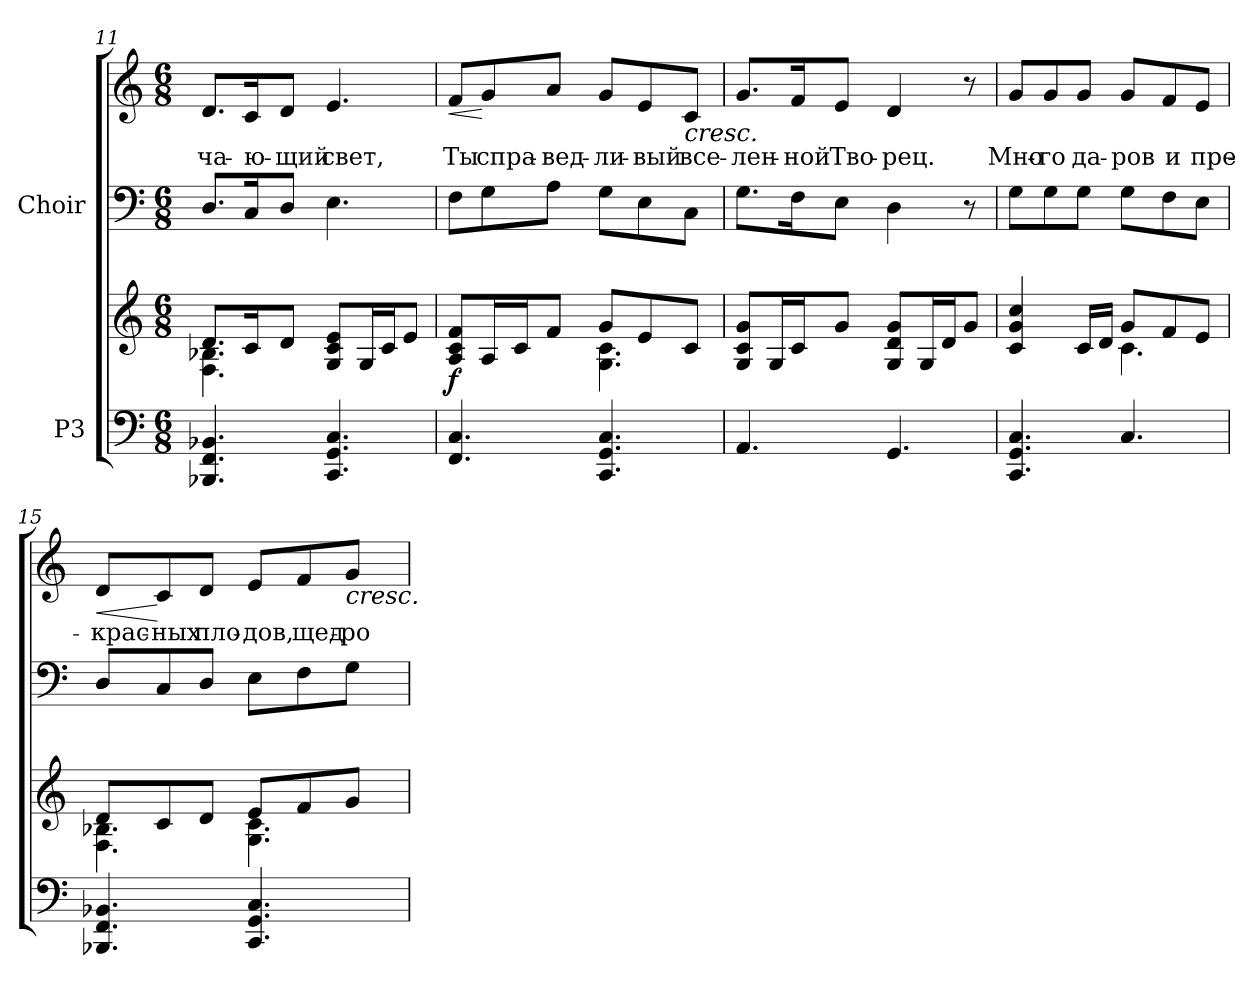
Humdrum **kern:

**kern	**kern	**dynam	**kern	**kern	**text	**dynam
*part2	*part2	*part2	*part1	*part1	*part1	*part1
*staff4	*staff3	*staff3/4	*staff2	*staff1	*staff1	*staff1/2
*I"P3	*	*	*I"Choir	*	*	*
*clefF4	*clefG2	*	*clefF4	*clefG2	*	*
*k[]	*k[]	*	*k[]	*k[]	*	*
*C:	*C:	*	*C:	*C:	*	*
*M6/8	*M6/8	*	*M6/8	*M6/8	*	*
=11	=11	=11	=11	=11	=11	=11
*	*^	*	*	*	*	*
!	!	!	!	!	!	!LO:LY:b:color=#000000	!
4.BBB-Xi/ 4.FFi 4.BB-Xi	8.di/L	4.Fi\ 4.B-Xi	.	8.Di/L	8.di/L	-ча-	.
!	!	!	!	!	!	!LO:LY:b:color=#000000	!
.	16ci/k	.	.	16Ci/k	16ci/k	-ю-	.
!	!	!	!	!	!	!LO:LY:b:color=#000000	!
.	8di/J	.	.	8Di/J	8di/J	-щий	.
!	!	!	!	!	!	!LO:LY:b:color=#000000	!
4.CCi/ 4.GGi 4.Ci	8Gi/ 8ci 8eiL	4.ryy	.	4.Ei\	4.ei/	свет,	.
.	16Gi/L	.	.	.	.	.	.
.	16ci/J	.	.	.	.	.	.
.	8ei/J	.	.	.	.	.	.
=12	=12	=12	=12	=12	=12	=12	=12
!	!	!	!	!	!	!LO:LY:b:color=#000000	!LO:HP:b
4.FFi/ 4.Ci	8Ai/ 8ci 8fiL	4.ryy	f	8Fi\L	8fi/L	Ты	<
!	!	!	!	!	!	!LO:LY:b:color=#000000	!
.	16Ai/L	.	.	8Gi\	8gi/	спра-	[
.	16ci/J	.	.	.	.	.	.
!	!	!	!	!	!	!LO:LY:b:color=#000000	!
.	8fi/J	.	.	8Ai\J	8ai/J	-вед-	.
!	!	!	!	!	!	!LO:LY:b:color=#000000	!
4.CCi/ 4.GGi 4.Ci	8gi/L	4.Gi\ 4.ci	.	8Gi\L	8gi/L	-ли-	.
!	!	!	!	!	!	!LO:LY:b:color=#000000	!
.	8ei/	.	.	8Ei\	8ei/	-вый	.
!	!	!	!	!	!	!LO:LY:b:color=#000000	!LO:HP:n=1:b
.	8ci/J	.	.	8Ci\J	8ci/J	все-	[ <
*	*v	*v	*	*	*	*	*
=13	=13	=13	=13	=13	=13	=13
!	!	!	!	!	!LO:LY:b:color=#000000	!
4.AAi/	8Gi/ 8ci 8giL	.	8.Gi\L	8.gi/L	-лен-	.
.	16Gi/L	.	.	.	.	.
!	!	!	!	!	!LO:LY:b:color=#000000	!
.	16ci/J	.	16Fi\k	16fi/k	-ной	.
!	!	!	!	!	!LO:LY:b:color=#000000	!
.	8gi/J	.	8Ei\J	8ei/J	Тво-	.
!	!	!	!	!	!LO:LY:b:color=#000000	!
4.GGi/	8Gi/ 8di 8giL	.	4Di\	4di/	-рец.	.
.	16Gi/L	.	.	.	.	.
.	16di/J	.	.	.	.	.
.	8gi/J	.	8r	8r	.	.
!!LO:PB:g=z
=14	=14	=14	=14	=14	=14	=14
*	*^	*	*	*	*	*
!	!	!	!	!	!	!LO:LY:b:color=#000000	!
4.CCi/ 4.GGi 4.Ci	4ci/ 4gi 4cci	4.ryy	.	8Gi\L	8gi/L	Мно-	.
!	!	!	!	!	!	!LO:LY:b:color=#000000	!
.	.	.	.	8Gi\	8gi/	-го	.
!	!	!	!	!	!	!LO:LY:b:color=#000000	!
.	16ci/LL	.	.	8Gi\J	8gi/J	да-	.
.	16di/JJ	.	.	.	.	.	.
!	!	!	!	!	!	!LO:LY:b:color=#000000	!
4.Ci/	8gi/L	4.ci\	.	8Gi\L	8gi/L	-ров	.
!	!	!	!	!	!	!LO:LY:b:color=#000000	!
.	8fi/	.	.	8Fi\	8fi/	и	.
!	!	!	!	!	!	!LO:LY:b:color=#000000	!
.	8ei/J	.	.	8Ei\J	8ei/J	пре-	.
=15	=15	=15	=15	=15	=15	=15	=15
!	!	!	!	!	!	!LO:LY:b:color=#000000	!LO:HP:b
4.BBB-Xi/ 4.FFi 4.BB-Xi	8di/L	4.Fi\ 4.B-Xi	.	8Di/L	8di/L	-крас-	<
!	!	!	!	!	!	!LO:LY:b:color=#000000	!
.	8ci/	.	.	8Ci/	8ci/	-ных	[
!	!	!	!	!	!	!LO:LY:b:color=#000000	!
.	8di/J	.	.	8Di/J	8di/J	пло-	.
!	!	!	!	!	!	!LO:LY:b:color=#000000	!
4.CCi/ 4.GGi 4.Ci	8ei/L	4.Gi\ 4.ci	[ [	8Ei\L	8ei/L	-дов,	.
!	!	!	!	!	!	!LO:LY:b:color=#000000	!
.	8fi/	.	.	8Fi\	8fi/	щед-	[
!	!	!	!	!	!	!LO:LY:b:color=#000000	!LO:HP:b
.	8gi/J	.	.	8Gi\J	8gi/J	-ро	<
*	*v	*v	*	*	*	*	*
=	=	=	=	=	=	=
*-	*-	*-	*-	*-	*-	*-
